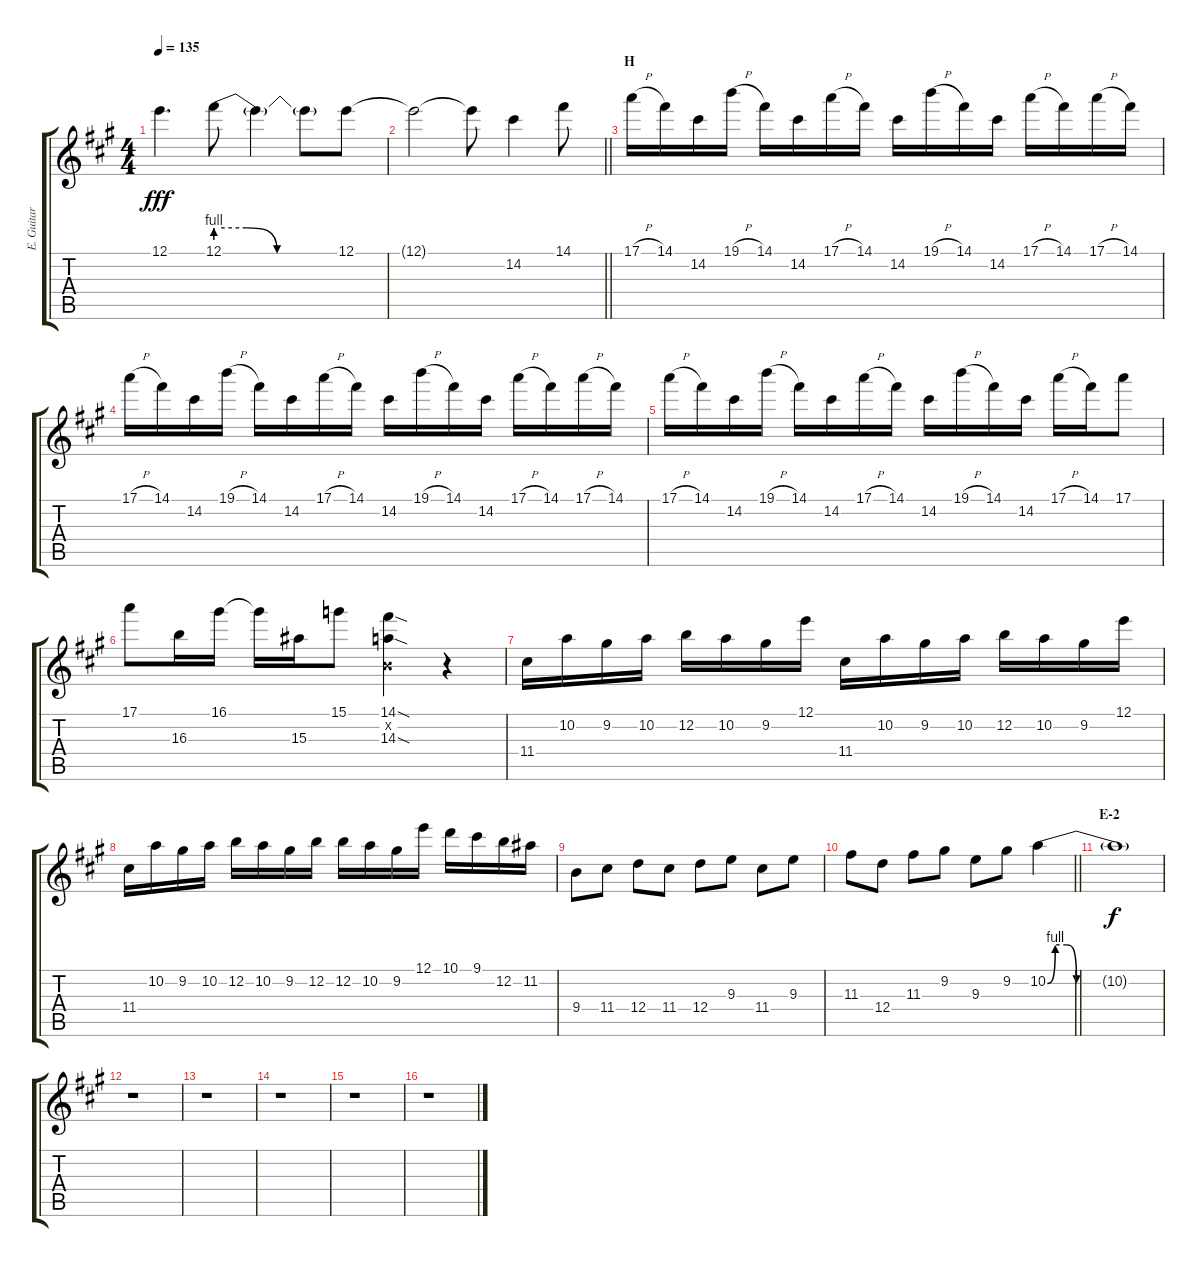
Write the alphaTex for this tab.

\track ("E. Guitar II" "E. Guitar ") {instrument overdrivenguitar}
\staff {score tabs}
\tuning (E4 B3 G3 D3 A2 E2) {hide}
\ts (4 4)
\tempo 135
\clef g2
\ks a
12.1{t}.4{d dy fff} 12.1{be (custom 0 4 15 4 30 0 60 0)}.8 12.1{t}.4 12.1{t}.8 12.1.8 |
\barLineRight lightlight
12.1{t}.2 12.1{t}.8 14.2.4 14.1.8 |
\section ("" "H")
17.1{h}.16 14.1.16 14.2.16 19.1{h}.16 14.1.16 14.2.16 17.1{h}.16 14.1.16 14.2.16 19.1{h}.16 14.1.16 14.2.16 17.1{h}.16 14.1.16 17.1{h}.16 14.1.16 |
17.1{h}.16 14.1.16 14.2.16 19.1{h}.16 14.1.16 14.2.16 17.1{h}.16 14.1.16 14.2.16 19.1{h}.16 14.1.16 14.2.16 17.1{h}.16 14.1.16 17.1{h}.16 14.1.16 |
17.1{h}.16 14.1.16 14.2.16 19.1{h}.16 14.1.16 14.2.16 17.1{h}.16 14.1.16 14.2.16 19.1{h}.16 14.1.16 14.2.16 17.1{h}.16 14.1.16 17.1.8 |
17.1.8 16.3.16 16.1.16 16.1{t}.16 15.3.16 15.1.8 (14.1{sod} 0.2{x} 14.3{sod}).4 r.4 |
11.4.16 10.2.16 9.2.16 10.2.16 12.2.16 10.2.16 9.2.16 12.1.16 11.4.16 10.2.16 9.2.16 10.2.16 12.2.16 10.2.16 9.2.16 12.1.16 |
11.4.16 10.2.16 9.2.16 10.2.16 12.2.16 10.2.16 9.2.16 12.2.16 12.2.16 10.2.16 9.2.16 12.1.16 10.1.16 9.1.16 12.2.16 11.2.16 |
9.4.8 11.4.8 12.4.8 11.4.8 12.4.8 9.3.8 11.4.8 9.3.8 |
\barLineRight lightlight
11.3.8 12.4.8 11.3.8 9.2.8 9.3.8 9.2.8 10.2{be (custom 0 0 4 4 10 4 15 0 30 0 60 0)}.4 |
\section ("" "E-2")
10.2{t}.1{dy f} |
r.1 |
r.1 |
r.1 |
r.1 |
r.1
